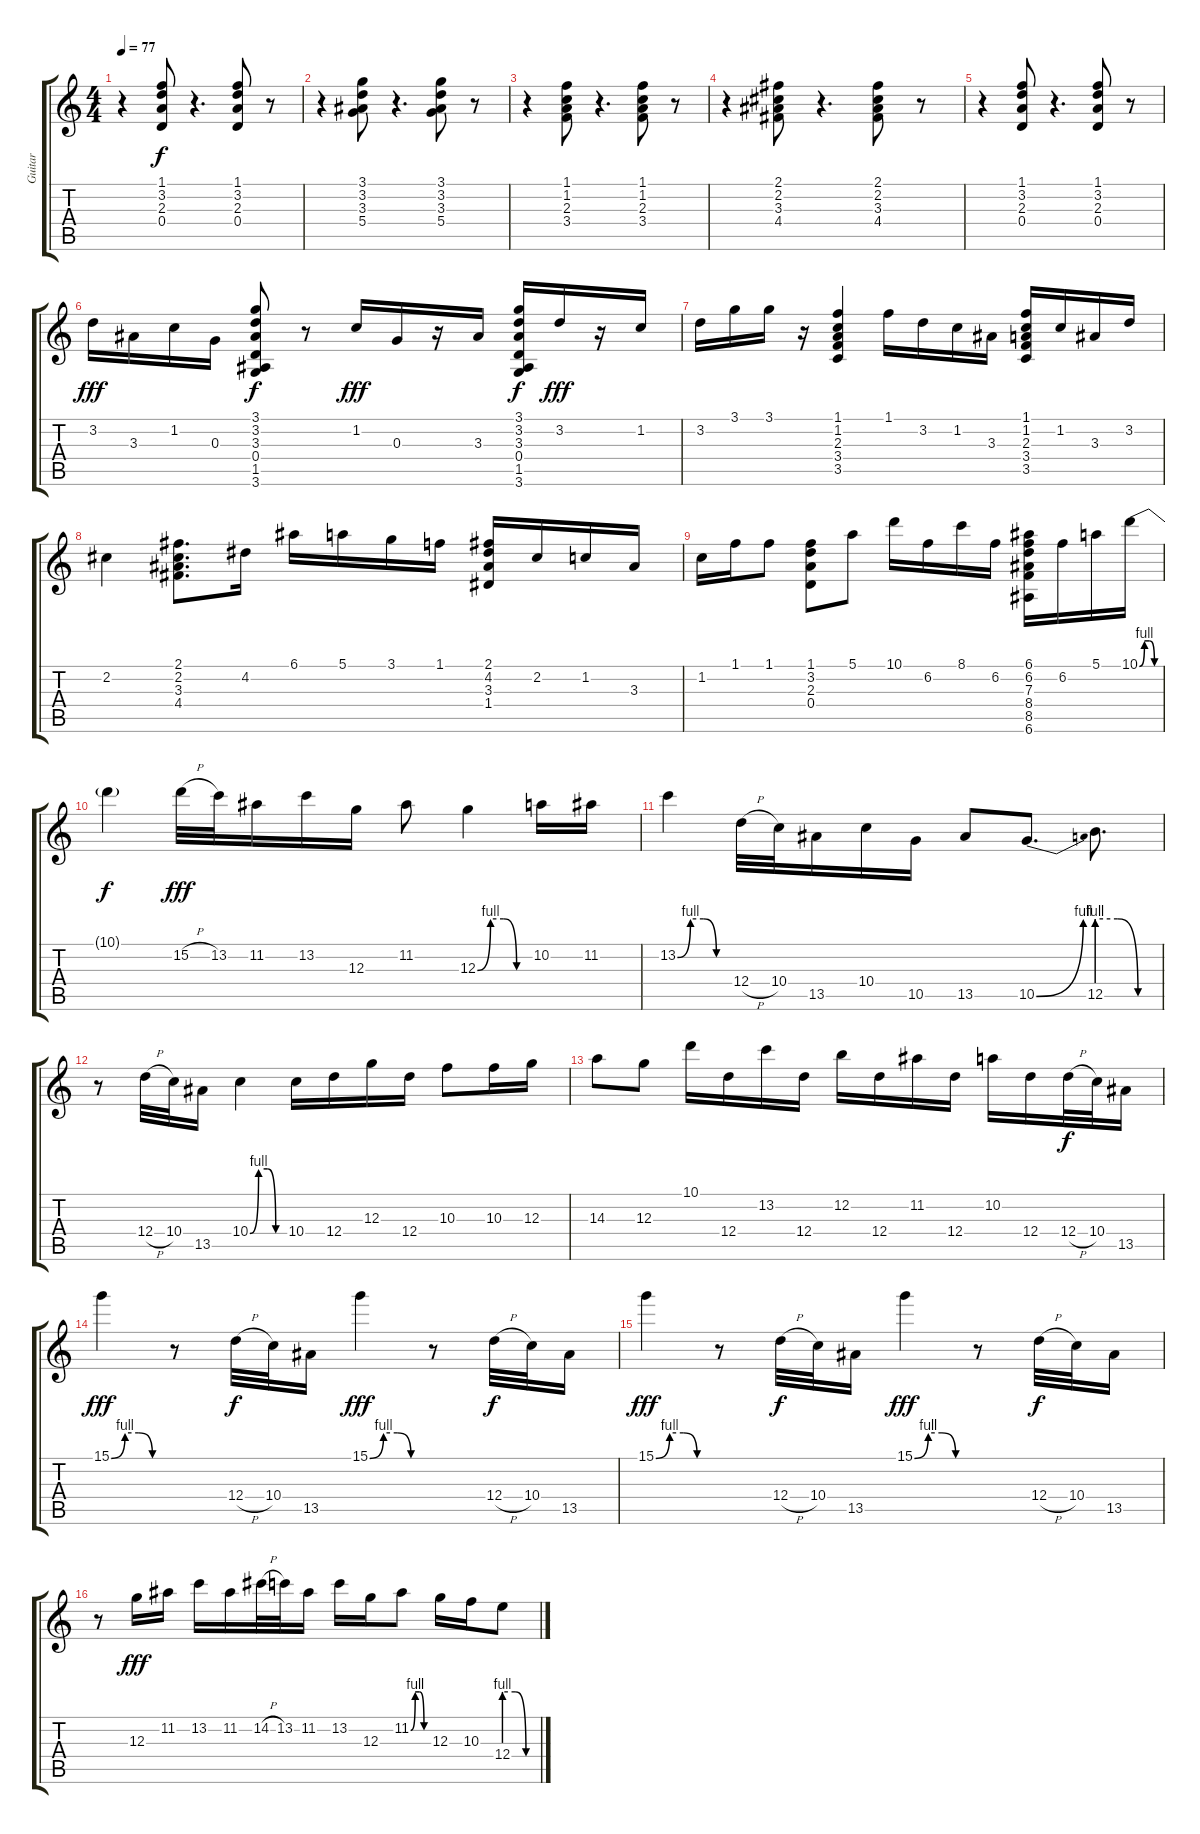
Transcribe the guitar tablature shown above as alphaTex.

\track ("Guitar" "Guitar") {instrument distortionguitar}
\staff {score tabs}
\tuning (E4 B3 G3 D3 A2 E2) {hide}
\ts (4 4)
\tempo 77
\clef g2
\ks c
r.4{dy f} (1.1 3.2 2.3 0.4).8 r.4{d} (1.1 3.2 2.3 0.4).8 r.8 |
r.4 (3.1 3.2 3.3 5.4).8 r.4{d} (3.1 3.2 3.3 5.4).8 r.8 |
r.4 (1.1 1.2 2.3 3.4).8 r.4{d} (1.1 1.2 2.3 3.4).8 r.8 |
r.4 (2.1 2.2 3.3 4.4).8 r.4{d} (2.1 2.2 3.3 4.4).8 r.8 |
r.4 (1.1 3.2 2.3 0.4).8 r.4{d} (1.1 3.2 2.3 0.4).8 r.8 |
3.2.16{dy fff} 3.3.16 1.2.16 0.3.16 (3.1 3.2 3.3 0.4 1.5 3.6).8{dy f} r.8 1.2.16{dy fff} 0.3.16 r.16 3.3.16 (3.1 3.2 3.3 0.4 1.5 3.6).16{dy f} 3.2.16{dy fff} r.16 1.2.16 |
3.2.16 3.1.16 3.1.16 r.16 (1.1 1.2 2.3 3.4 3.5).4 1.1.16 3.2.16 1.2.16 3.3.16 (1.1 1.2 2.3 3.4 3.5).16 1.2.16 3.3.16 3.2.16 |
2.2.4 (2.1 2.2 3.3 4.4).8{d} 4.2.16 6.1.16 5.1.16 3.1.16 1.1.16 (2.1 4.2 3.3 1.4).16 2.2.16 1.2.16 3.3.16 |
1.2.16 1.1.16 1.1.8 (1.1 3.2 2.3 0.4).8 5.1.8 10.1.16 6.2.16 8.1.16 6.2.16 (6.1 6.2 7.3 8.4 8.5 6.6).16 6.2.16 5.1.16 10.1{be (custom 0 0 15 4 30 4 45 0 60 0)}.16 |
10.1{t}.4{dy f} 15.2{h}.32{dy fff} 13.2.32 11.2.16 13.2.16 12.3.16 11.2.8 12.3{be (custom 0 0 15 4 30 4 45 0 60 0)}.4 10.2.16 11.2.16 |
13.2{be (custom 0 0 15 4 30 4 45 0 60 0)}.4 12.4{h}.32 10.4.32 13.5.16 10.4.16 10.5.16 13.5.8 10.5{be (bend 0 0 60 4)}.8{d} 12.5{be (custom 0 4 20 4 40 0 60 0)}.8{d} |
r.8 12.4{h}.32 10.4.32 13.5.16 10.4{be (custom 0 0 15 4 30 4 45 0 60 0)}.4 10.4.16 12.4.16 12.3.16 12.4.16 10.3.8 10.3.16 12.3.16 |
14.3.8 12.3.8 10.1.16 12.4.16 13.2.16 12.4.16 12.2.16 12.4.16 11.2.16 12.4.16 10.2.16 12.4.16 12.4{h}.32{dy f} 10.4.32 13.5.16 |
15.1{be (custom 0 0 15 4 30 4 45 0 60 0)}.4{dy fff} r.8 12.4{h}.32{dy f} 10.4.32 13.5.16 15.1{be (custom 0 0 15 4 30 4 45 0 60 0)}.4{dy fff} r.8 12.4{h}.32{dy f} 10.4.32 13.5.16 |
15.1{be (custom 0 0 15 4 30 4 45 0 60 0)}.4{dy fff} r.8 12.4{h}.32{dy f} 10.4.32 13.5.16 15.1{be (custom 0 0 15 4 30 4 45 0 60 0)}.4{dy fff} r.8 12.4{h}.32{dy f} 10.4.32 13.5.16 |
r.8 12.3.16{dy fff} 11.2.16 13.2.16 11.2.16 14.2{h}.32 13.2.32 11.2.16 13.2.16 12.3.16 11.2{be (custom 0 0 15 4 30 4 45 0 60 0)}.8 12.3.16 10.3.16 12.4{be (custom 0 4 20 4 40 0 60 0)}.8
